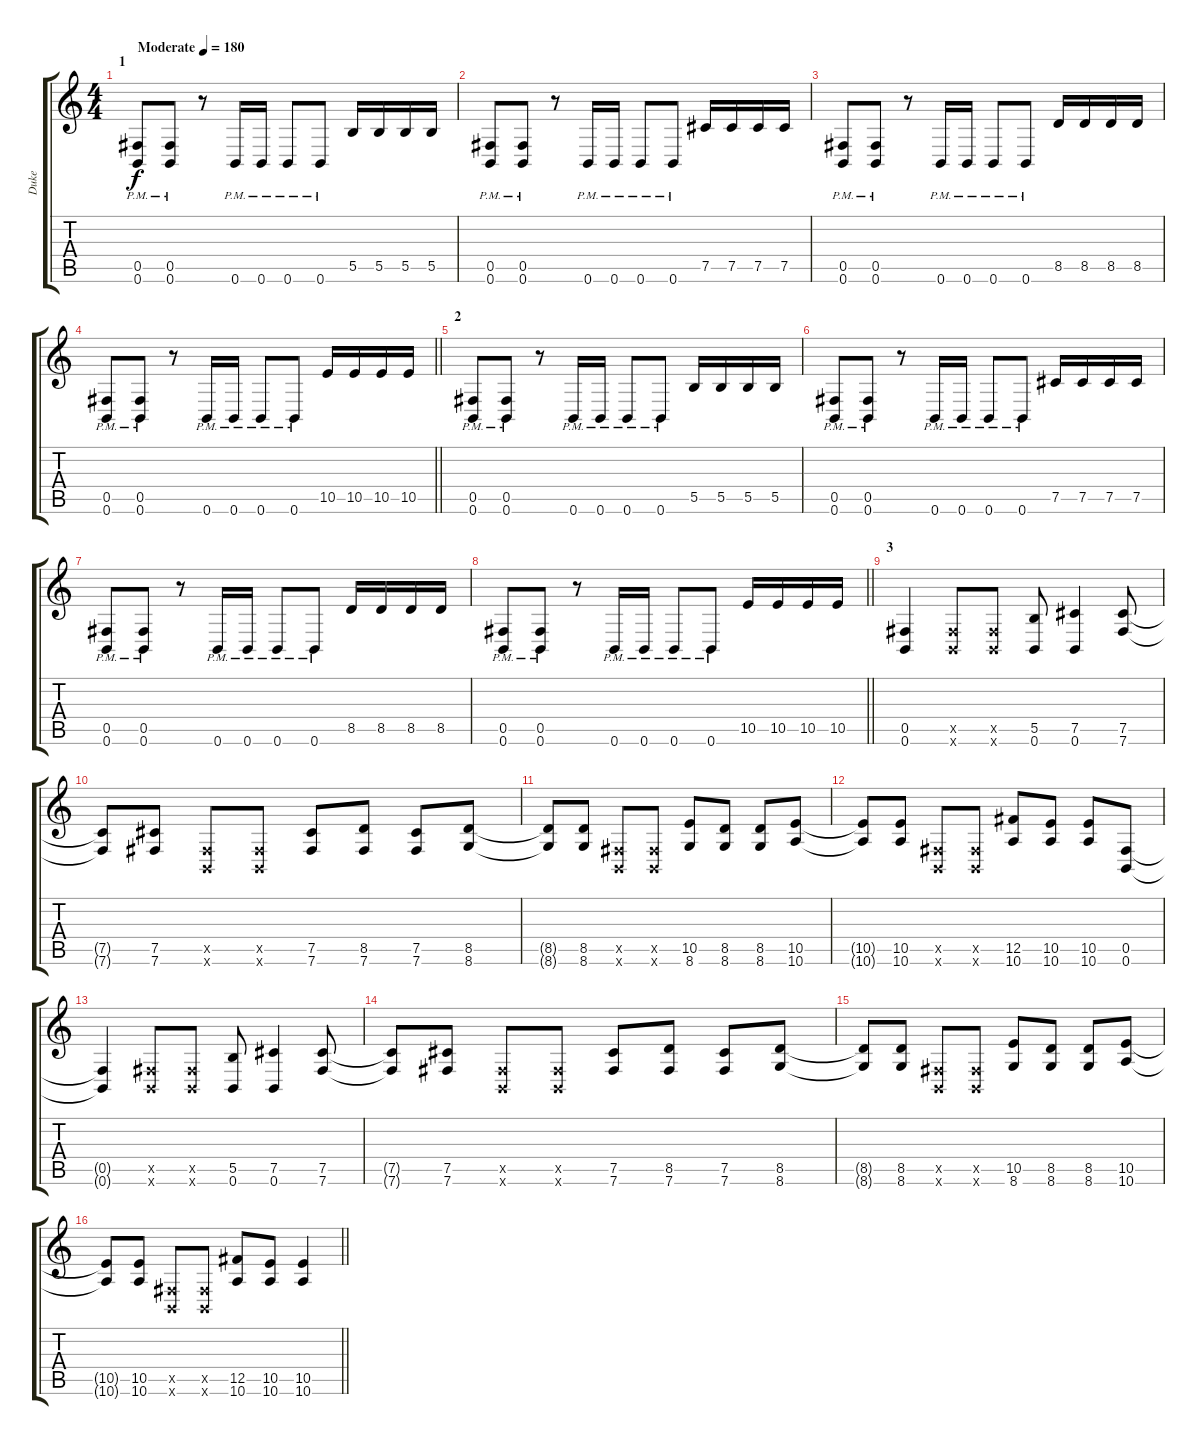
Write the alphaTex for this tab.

\track ("Duke" "Duke") {instrument distortionguitar}
\staff {score tabs}
\tuning (Db4 Ab3 E3 B2 Gb2 B1) {hide}
\ts (4 4)
\section ("" "1")
\tempo (180 "Moderate")
\clef g2
\ks c
(0.5{pm} 0.6{pm}).8{dy f instrument distortionguitar} (0.5{pm} 0.6{pm}).8 r.8 0.6{pm}.16 0.6{pm}.16 0.6{pm}.8 0.6{pm}.8 5.5.16 5.5.16 5.5.16 5.5.16 |
(0.5{pm} 0.6{pm}).8 (0.5{pm} 0.6{pm}).8 r.8 0.6{pm}.16 0.6{pm}.16 0.6{pm}.8 0.6{pm}.8 7.5.16 7.5.16 7.5.16 7.5.16 |
(0.5{pm} 0.6{pm}).8 (0.5{pm} 0.6{pm}).8 r.8 0.6{pm}.16 0.6{pm}.16 0.6{pm}.8 0.6{pm}.8 8.5.16 8.5.16 8.5.16 8.5.16 |
\barLineRight lightlight
(0.5{pm} 0.6{pm}).8 (0.5{pm} 0.6{pm}).8 r.8 0.6{pm}.16 0.6{pm}.16 0.6{pm}.8 0.6{pm}.8 10.5.16 10.5.16 10.5.16 10.5.16 |
\section ("" "2")
(0.5{pm} 0.6{pm}).8 (0.5{pm} 0.6{pm}).8 r.8 0.6{pm}.16 0.6{pm}.16 0.6{pm}.8 0.6{pm}.8 5.5.16 5.5.16 5.5.16 5.5.16 |
(0.5{pm} 0.6{pm}).8 (0.5{pm} 0.6{pm}).8 r.8 0.6{pm}.16 0.6{pm}.16 0.6{pm}.8 0.6{pm}.8 7.5.16 7.5.16 7.5.16 7.5.16 |
(0.5{pm} 0.6{pm}).8 (0.5{pm} 0.6{pm}).8 r.8 0.6{pm}.16 0.6{pm}.16 0.6{pm}.8 0.6{pm}.8 8.5.16 8.5.16 8.5.16 8.5.16 |
\barLineRight lightlight
(0.5{pm} 0.6{pm}).8 (0.5{pm} 0.6{pm}).8 r.8 0.6{pm}.16 0.6{pm}.16 0.6{pm}.8 0.6{pm}.8 10.5.16 10.5.16 10.5.16 10.5.16 |
\section ("" "3")
(0.5 0.6).4 (0.5{x} 0.6{x}).8 (0.5{x} 0.6{x}).8 (5.5 0.6).8 (7.5 0.6).4 (7.5 7.6).8 |
(7.5{t} 7.6{t}).8 (7.5 7.6).8 (0.5{x} 0.6{x}).8 (0.5{x} 0.6{x}).8 (7.5 7.6).8 (8.5 7.6).8 (7.5 7.6).8 (8.5 8.6).8 |
(8.5{t} 8.6{t}).8 (8.5 8.6).8 (0.5{x} 0.6{x}).8 (0.5{x} 0.6{x}).8 (10.5 8.6).8 (8.5 8.6).8 (8.5 8.6).8 (10.5 10.6).8 |
(10.5{t} 10.6{t}).8 (10.5 10.6).8 (0.5{x} 0.6{x}).8 (0.5{x} 0.6{x}).8 (12.5 10.6).8 (10.5 10.6).8 (10.5 10.6).8 (0.5 0.6).8 |
(0.5{t} 0.6{t}).4 (0.5{x} 0.6{x}).8 (0.5{x} 0.6{x}).8 (5.5 0.6).8 (7.5 0.6).4 (7.5 7.6).8 |
(7.5{t} 7.6{t}).8 (7.5 7.6).8 (0.5{x} 0.6{x}).8 (0.5{x} 0.6{x}).8 (7.5 7.6).8 (8.5 7.6).8 (7.5 7.6).8 (8.5 8.6).8 |
(8.5{t} 8.6{t}).8 (8.5 8.6).8 (0.5{x} 0.6{x}).8 (0.5{x} 0.6{x}).8 (10.5 8.6).8 (8.5 8.6).8 (8.5 8.6).8 (10.5 10.6).8 |
\barLineRight lightlight
(10.5{t} 10.6{t}).8 (10.5 10.6).8 (0.5{x} 0.6{x}).8 (0.5{x} 0.6{x}).8 (12.5 10.6).8 (10.5 10.6).8 (10.5 10.6).4
